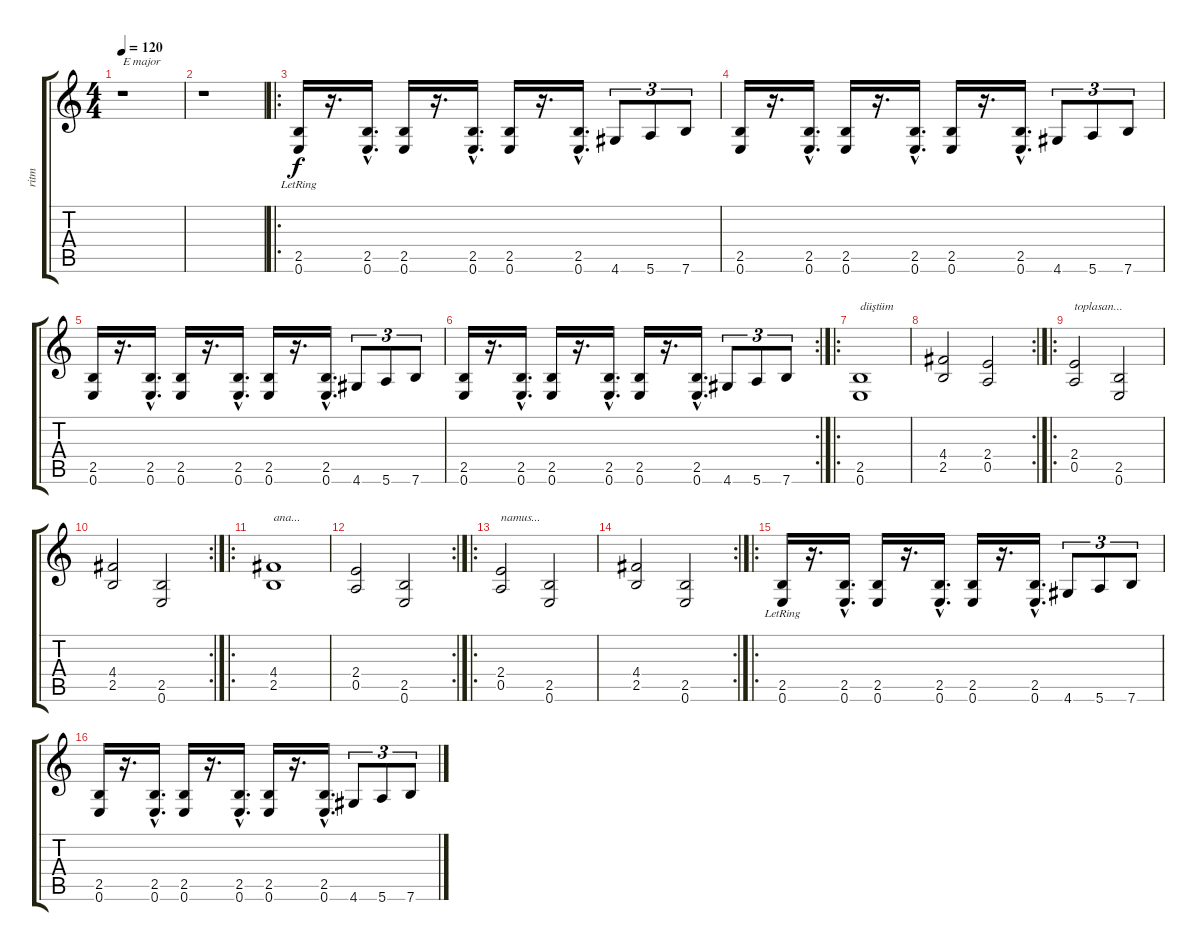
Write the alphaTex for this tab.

\track ("ritm" "ritm") {instrument distortionguitar}
\staff {score tabs}
\tuning (E4 B3 G3 D3 A2 E2) {hide}
\ts (4 4)
\tempo 120
\clef g2
\ks c
r.1{txt "E major" dy f instrument distortionguitar} |
r.1 |
\ro
(2.5{lr} 0.6{lr}).16 r.16{d} (2.5{hac} 0.6{hac}).16{d} (2.5 0.6).16 r.16{d} (2.5{hac} 0.6{hac}).16{d} (2.5 0.6).16 r.16{d} (2.5{hac} 0.6{hac}).16{d} 4.6.8{tu (3 2)} 5.6.8{tu (3 2)} 7.6.8{tu (3 2)} |
(2.5 0.6).16 r.16{d} (2.5{hac} 0.6{hac}).16{d} (2.5 0.6).16 r.16{d} (2.5{hac} 0.6{hac}).16{d} (2.5 0.6).16 r.16{d} (2.5{hac} 0.6{hac}).16{d} 4.6.8{tu (3 2)} 5.6.8{tu (3 2)} 7.6.8{tu (3 2)} |
(2.5 0.6).16 r.16{d} (2.5{hac} 0.6{hac}).16{d} (2.5 0.6).16 r.16{d} (2.5{hac} 0.6{hac}).16{d} (2.5 0.6).16 r.16{d} (2.5{hac} 0.6{hac}).16{d} 4.6.8{tu (3 2)} 5.6.8{tu (3 2)} 7.6.8{tu (3 2)} |
\rc 2
(2.5 0.6).16 r.16{d} (2.5{hac} 0.6{hac}).16{d} (2.5 0.6).16 r.16{d} (2.5{hac} 0.6{hac}).16{d} (2.5 0.6).16 r.16{d} (2.5{hac} 0.6{hac}).16{d} 4.6.8{tu (3 2)} 5.6.8{tu (3 2)} 7.6.8{tu (3 2)} |
\ro
(2.5 0.6).1{txt "düştüm"} |
\rc 2
(4.4 2.5).2 (2.4 0.5).2 |
\ro
(2.4 0.5).2{txt "toplasan..."} (2.5 0.6).2 |
\rc 2
(4.4 2.5).2 (2.5 0.6).2 |
\ro
(4.4 2.5).1{txt "ana..."} |
\rc 2
(2.4 0.5).2 (2.5 0.6).2 |
\ro
(2.4 0.5).2{txt "namus..."} (2.5 0.6).2 |
\rc 2
(4.4 2.5).2 (2.5 0.6).2 |
\ro
(2.5{lr} 0.6{lr}).16 r.16{d} (2.5{hac} 0.6{hac}).16{d} (2.5 0.6).16 r.16{d} (2.5{hac} 0.6{hac}).16{d} (2.5 0.6).16 r.16{d} (2.5{hac} 0.6{hac}).16{d} 4.6.8{tu (3 2)} 5.6.8{tu (3 2)} 7.6.8{tu (3 2)} |
(2.5 0.6).16 r.16{d} (2.5{hac} 0.6{hac}).16{d} (2.5 0.6).16 r.16{d} (2.5{hac} 0.6{hac}).16{d} (2.5 0.6).16 r.16{d} (2.5{hac} 0.6{hac}).16{d} 4.6.8{tu (3 2)} 5.6.8{tu (3 2)} 7.6.8{tu (3 2)}
